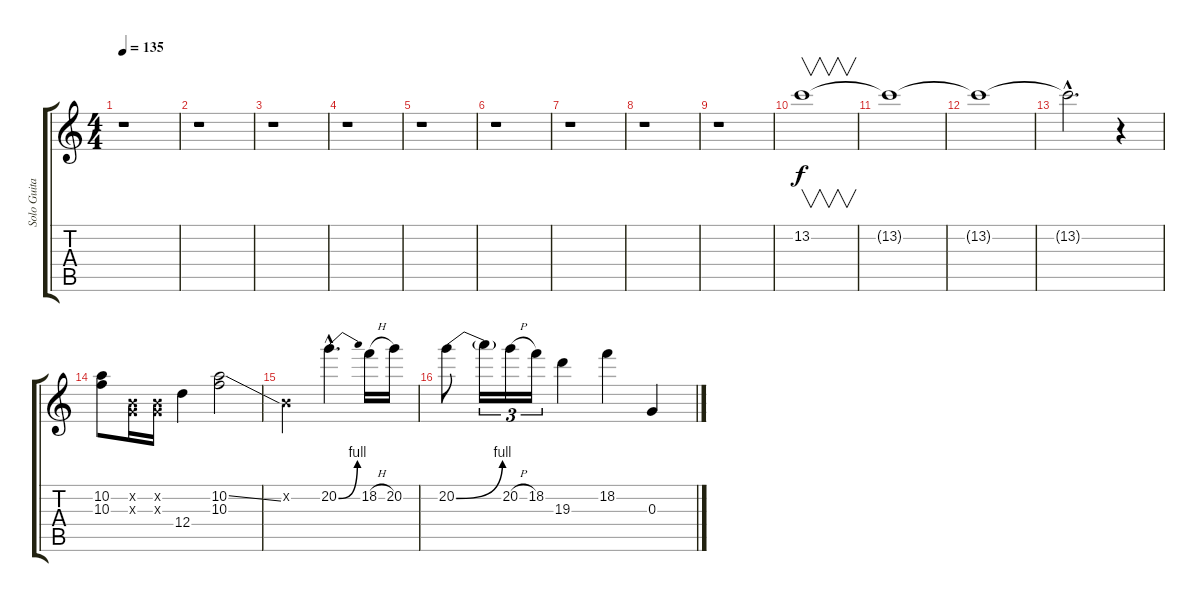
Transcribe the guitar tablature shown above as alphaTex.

\track ("Solo Guitar" "Solo Guita") {instrument overdrivenguitar}
\staff {score tabs}
\tuning (E4 B3 G3 D3 A2 E2) {hide}
\ts (4 4)
\tempo 135
\clef g2
\ks c
r.1{dy f} |
r.1 |
r.1 |
r.1 |
r.1 |
r.1 |
r.1 |
r.1 |
r.1 |
13.2.1{v} |
13.2{t}.1 |
13.2{t}.1 |
13.2{hac t}.2{d} r.4 |
(10.2 10.3).8 (0.2{x} 0.3{x}).16 (0.2{x} 0.3{x}).16 12.4.4 (10.2{ss} 10.3).2 |
0.2{x}.2 20.2{be (bend 0 0 60 4) hac}.4{d} 18.2{h}.16 20.2.16 |
20.2{be (bend 0 0 60 4)}.8 20.2{t}.16{tu (3 2)} 20.2{h}.16{tu (3 2)} 18.2.16{tu (3 2)} 19.3.4 18.2.4 0.3.4
